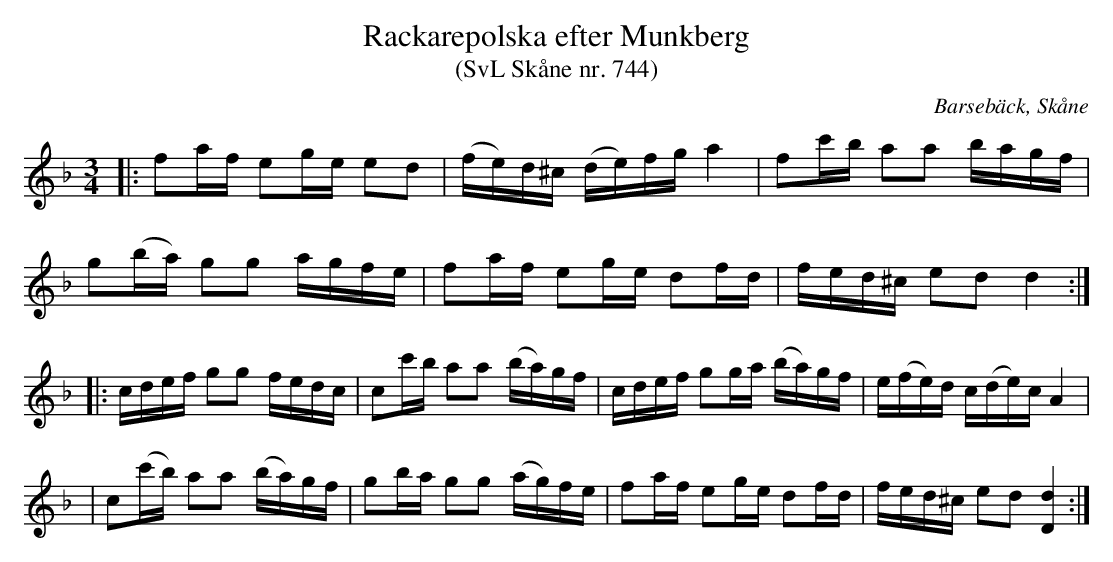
X:1
T:Rackarepolska efter Munkberg
T:(SvL Skåne nr. 744)
O:Barsebäck, Skåne
M:3/4
L:1/16
K:Dm
|:f2af e2ge e2d2|(fe)d^c (de)fg a4|f2c'b a2a2 bagf|
g2(ba) g2g2 agfe|f2af e2ge d2fd|fed^c e2d2 d4:|
|:cdef g2g2 fedc|c2c'b a2a2 (ba)gf|cdef g2ga (ba)gf|e(fe)d c(de)c A4|
|c2(c'b) a2a2 (ba)gf|g2ba g2g2 (ag)fe|f2af e2ge d2fd|fed^c e2d2 [dD]4:|
